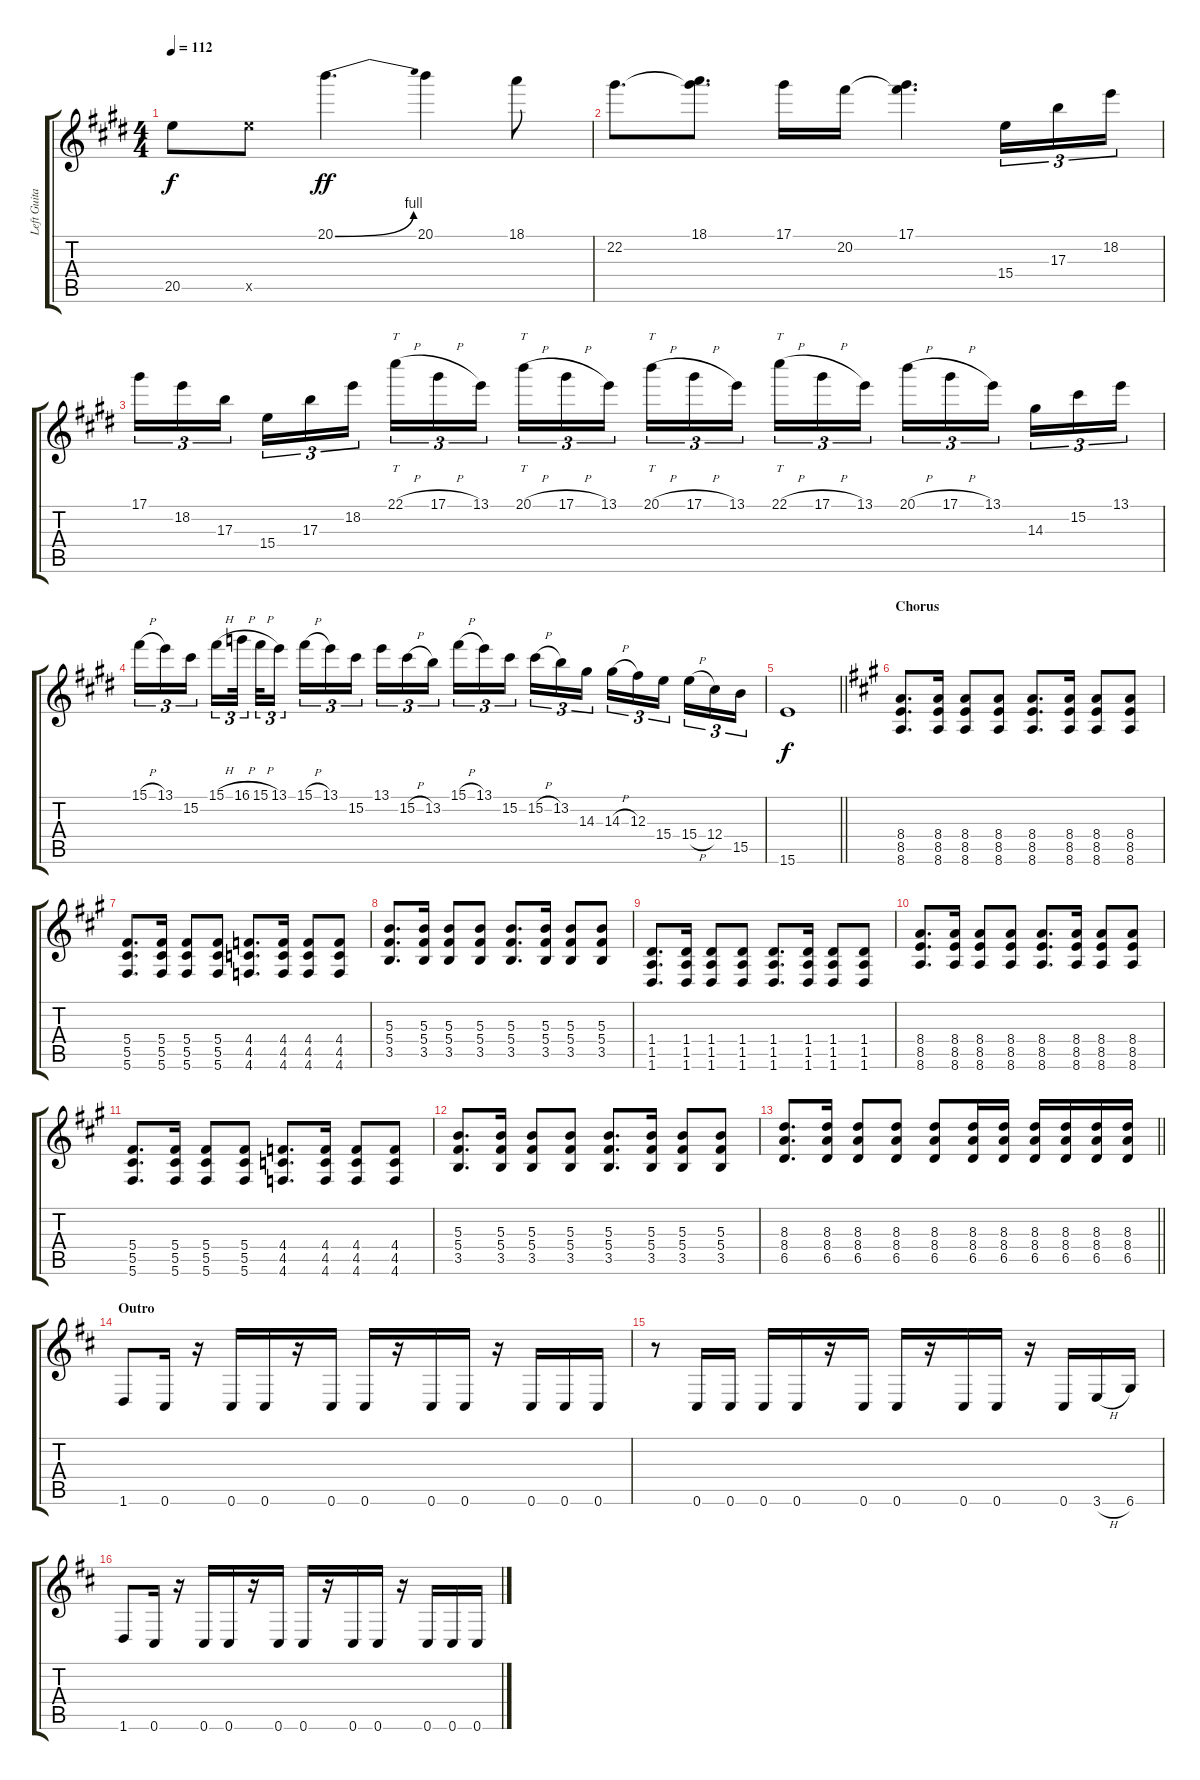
\track ("Left Guitar I" "Left Guita") {instrument overdrivenguitar}
\staff {score tabs}
\tuning (Eb4 Bb3 Gb3 Db3 Ab2 Db2) {hide}
\ts (4 4)
\tempo 112
\clef g2
\ks e
20.5.8{dy f} 20.5{x}.8 20.1{be (bend 0 0 60 4)}.4{d dy ff} 20.1.4 18.1.8 |
22.2.8{d} (18.1 22.2{t}).8{d} 17.1.16 20.2.16 (17.1 20.2{t}).4{d} 15.4.16{tu (3 2)} 17.3.16{tu (3 2)} 18.2.16{tu (3 2)} |
17.1.16{tu (3 2)} 18.2.16{tu (3 2)} 17.3.16{tu (3 2) beam splitsecondary} 15.4.16{tu (3 2)} 17.3.16{tu (3 2)} 18.2.16{tu (3 2)} 22.1{h}.16{tt tu (3 2)} 17.1{h}.16{tu (3 2)} 13.1.16{tu (3 2) beam splitsecondary} 20.1{h}.16{tt tu (3 2)} 17.1{h}.16{tu (3 2)} 13.1.16{tu (3 2)} 20.1{h}.16{tt tu (3 2)} 17.1{h}.16{tu (3 2)} 13.1.16{tu (3 2) beam splitsecondary} 22.1{h}.16{tt tu (3 2)} 17.1{h}.16{tu (3 2)} 13.1.16{tu (3 2)} 20.1{h}.16{tu (3 2)} 17.1{h}.16{tu (3 2)} 13.1.16{tu (3 2) beam splitsecondary} 14.3.16{tu (3 2)} 15.2.16{tu (3 2)} 13.1.16{tu (3 2)} |
15.1{h}.16{tu (3 2)} 13.1.16{tu (3 2)} 15.2.16{tu (3 2) beam splitsecondary} 15.1{h}.16{tu (3 2)} 16.1{h}.32{tu (3 2) beam splitsecondary} 15.1{h}.32{tu (3 2)} 13.1.16{tu (3 2)} 15.1{h}.16{tu (3 2)} 13.1.16{tu (3 2)} 15.2.16{tu (3 2) beam splitsecondary} 13.1.16{tu (3 2)} 15.2{h}.16{tu (3 2)} 13.2.16{tu (3 2)} 15.1{h}.16{tu (3 2)} 13.1.16{tu (3 2)} 15.2.16{tu (3 2) beam splitsecondary} 15.2{h}.16{tu (3 2)} 13.2.16{tu (3 2)} 14.3.16{tu (3 2)} 14.3{h}.16{tu (3 2)} 12.3.16{tu (3 2)} 15.4.16{tu (3 2) beam splitsecondary} 15.4{h}.16{tu (3 2)} 12.4.16{tu (3 2)} 15.5.16{tu (3 2)} |
\barLineRight lightlight
15.6.1{dy f} |
\section ("" "Chorus")
\ks a
(8.4 8.5 8.6).8{d} (8.4 8.5 8.6).16 (8.4 8.5 8.6).8 (8.4 8.5 8.6).8 (8.4 8.5 8.6).8{d} (8.4 8.5 8.6).16 (8.4 8.5 8.6).8 (8.4 8.5 8.6).8 |
(5.4 5.5 5.6).8{d} (5.4 5.5 5.6).16 (5.4 5.5 5.6).8 (5.4 5.5 5.6).8 (4.4 4.5 4.6).8{d} (4.4 4.5 4.6).16 (4.4 4.5 4.6).8 (4.4 4.5 4.6).8 |
(5.3 5.4 3.5).8{d} (5.3 5.4 3.5).16 (5.3 5.4 3.5).8 (5.3 5.4 3.5).8 (5.3 5.4 3.5).8{d} (5.3 5.4 3.5).16 (5.3 5.4 3.5).8 (5.3 5.4 3.5).8 |
(1.4 1.5 1.6).8{d} (1.4 1.5 1.6).16 (1.4 1.5 1.6).8 (1.4 1.5 1.6).8 (1.4 1.5 1.6).8{d} (1.4 1.5 1.6).16 (1.4 1.5 1.6).8 (1.4 1.5 1.6).8 |
(8.4 8.5 8.6).8{d} (8.4 8.5 8.6).16 (8.4 8.5 8.6).8 (8.4 8.5 8.6).8 (8.4 8.5 8.6).8{d} (8.4 8.5 8.6).16 (8.4 8.5 8.6).8 (8.4 8.5 8.6).8 |
(5.4 5.5 5.6).8{d} (5.4 5.5 5.6).16 (5.4 5.5 5.6).8 (5.4 5.5 5.6).8 (4.4 4.5 4.6).8{d} (4.4 4.5 4.6).16 (4.4 4.5 4.6).8 (4.4 4.5 4.6).8 |
(5.3 5.4 3.5).8{d} (5.3 5.4 3.5).16 (5.3 5.4 3.5).8 (5.3 5.4 3.5).8 (5.3 5.4 3.5).8{d} (5.3 5.4 3.5).16 (5.3 5.4 3.5).8 (5.3 5.4 3.5).8 |
\barLineRight lightlight
(8.3 8.4 6.5).8{d} (8.3 8.4 6.5).16 (8.3 8.4 6.5).8 (8.3 8.4 6.5).8 (8.3 8.4 6.5).8 (8.3 8.4 6.5).16 (8.3 8.4 6.5).16 (8.3 8.4 6.5).16 (8.3 8.4 6.5).16 (8.3 8.4 6.5).16 (8.3 8.4 6.5).16 |
\section ("" "Outro")
\ks d
1.6.8 0.6.16 r.16 0.6.16 0.6.16 r.16 0.6.16 0.6.16 r.16 0.6.16 0.6.16 r.16 0.6.16 0.6.16 0.6.16 |
r.8 0.6.16 0.6.16 0.6.16 0.6.16 r.16 0.6.16 0.6.16 r.16 0.6.16 0.6.16 r.16 0.6.16 3.6{h}.16 6.6.16 |
1.6.8 0.6.16 r.16 0.6.16 0.6.16 r.16 0.6.16 0.6.16 r.16 0.6.16 0.6.16 r.16 0.6.16 0.6.16 0.6.16
